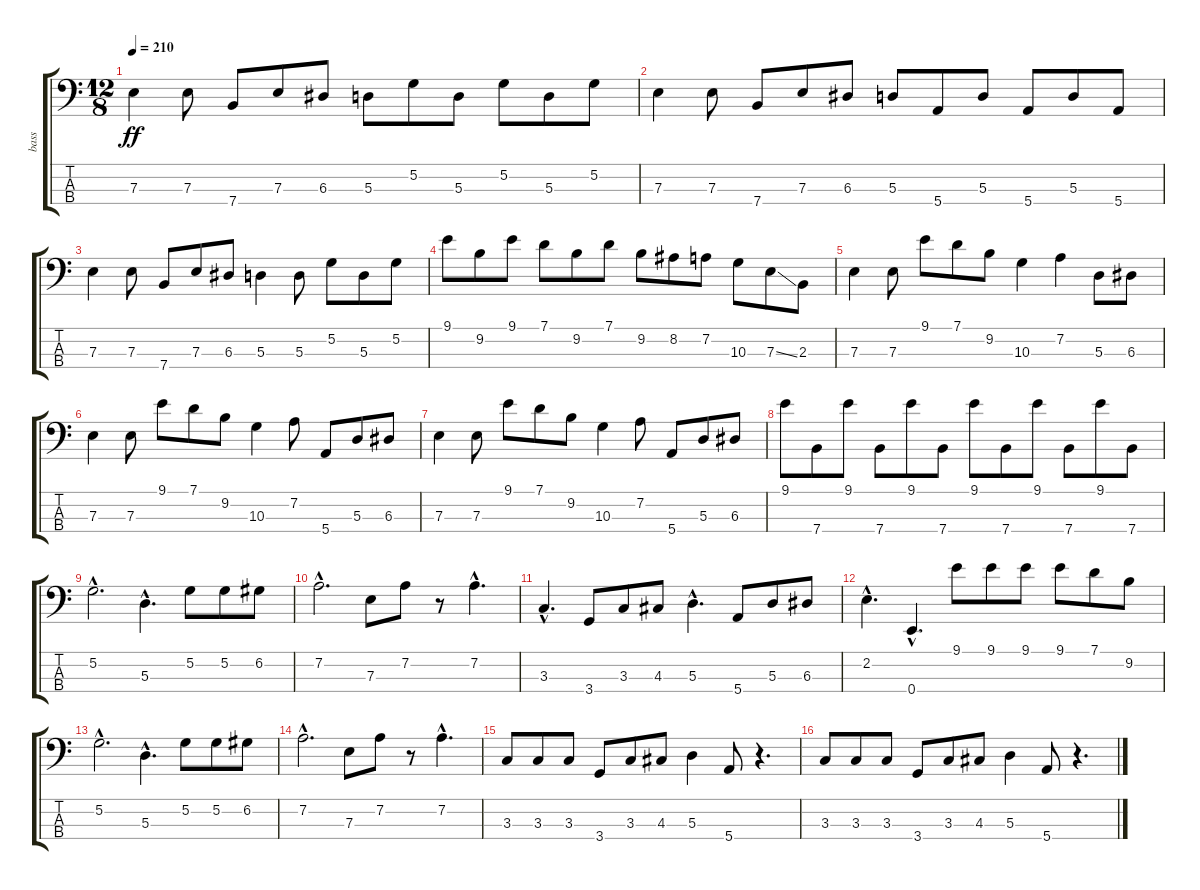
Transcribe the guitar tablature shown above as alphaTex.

\track ("bass" "bass") {instrument electricbassfinger}
\staff {score tabs}
\tuning (G2 D2 A1 E1) {hide}
\ts (12 8)
\tempo 210
\clef f4
\ks c
7.3.4{dy ff} 7.3.8 7.4.8 7.3.8 6.3.8 5.3.8 5.2.8 5.3.8 5.2.8 5.3.8 5.2.8 |
7.3.4 7.3.8 7.4.8 7.3.8 6.3.8 5.3.8 5.4.8 5.3.8 5.4.8 5.3.8 5.4.8 |
7.3.4 7.3.8 7.4.8 7.3.8 6.3.8 5.3.4 5.3.8 5.2.8 5.3.8 5.2.8 |
9.1.8 9.2.8 9.1.8 7.1.8 9.2.8 7.1.8 9.2.8 8.2.8 7.2.8 10.3.8 7.3{ss}.8 2.3.8 |
7.3.4 7.3.8 9.1.8 7.1.8 9.2.8 10.3.4 7.2.4 5.3.8 6.3.8 |
7.3.4 7.3.8 9.1.8 7.1.8 9.2.8 10.3.4 7.2.8 5.4.8 5.3.8 6.3.8 |
7.3.4 7.3.8 9.1.8 7.1.8 9.2.8 10.3.4 7.2.8 5.4.8 5.3.8 6.3.8 |
9.1.8 7.4.8 9.1.8 7.4.8 9.1.8 7.4.8 9.1.8 7.4.8 9.1.8 7.4.8 9.1.8 7.4.8 |
5.2{hac}.2{d} 5.3{hac}.4{d} 5.2.8 5.2.8 6.2.8 |
7.2{hac}.2{d} 7.3.8 7.2.8 r.8 7.2{hac}.4{d} |
3.3{hac}.4{d} 3.4.8 3.3.8 4.3.8 5.3{hac}.4{d} 5.4.8 5.3.8 6.3.8 |
2.2{hac}.4{d} 0.4{hac}.4{d} 9.1.8 9.1.8 9.1.8 9.1.8 7.1.8 9.2.8 |
5.2{hac}.2{d} 5.3{hac}.4{d} 5.2.8 5.2.8 6.2.8 |
7.2{hac}.2{d} 7.3.8 7.2.8 r.8 7.2{hac}.4{d} |
3.3.8 3.3.8 3.3.8 3.4.8 3.3.8 4.3.8 5.3.4 5.4.8 r.4{d} |
3.3.8 3.3.8 3.3.8 3.4.8 3.3.8 4.3.8 5.3.4 5.4.8 r.4{d}
